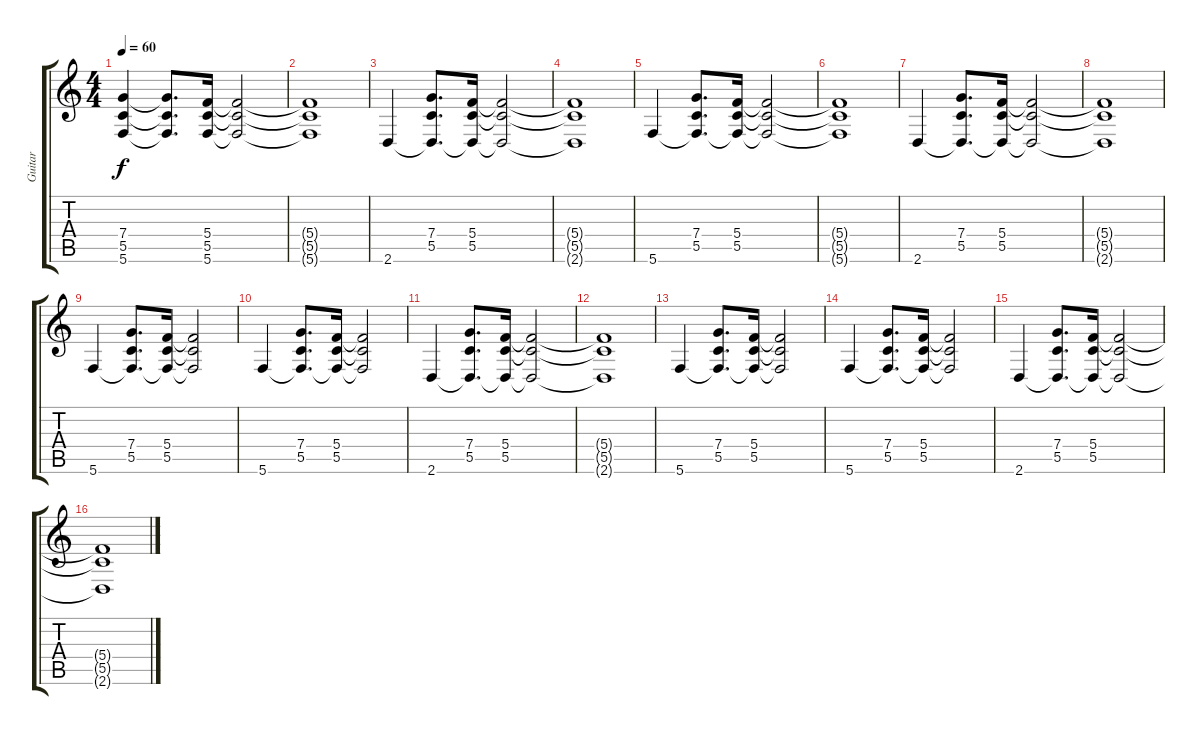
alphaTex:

\track ("Guitar" "Guitar") {instrument acousticguitarsteel}
\staff {score tabs}
\tuning (E4 C4 G3 C3 G2 C2) {hide}
\ts (4 4)
\tempo 60
\clef g2
\ks c
(7.4 5.5 5.6).4{dy f instrument acousticguitarsteel} (7.4{t} 5.5{t} 5.6{t}).8{d} (5.4 5.5 5.6).16 (5.4{t} 5.5{t} 5.6{t}).2 |
(5.4{t} 5.5{t} 5.6{t}).1 |
2.6.4 (7.4 5.5 2.6{t}).8{d} (5.4 5.5 2.6{t}).16 (5.4{t} 5.5{t} 2.6{t}).2 |
(5.4{t} 5.5{t} 2.6{t}).1 |
5.6.4 (7.4 5.5 5.6{t}).8{d} (5.4 5.5 5.6{t}).16 (5.4{t} 5.5{t} 5.6{t}).2 |
(5.4{t} 5.5{t} 5.6{t}).1 |
2.6.4 (7.4 5.5 2.6{t}).8{d} (5.4 5.5 2.6{t}).16 (5.4{t} 5.5{t} 2.6{t}).2 |
(5.4{t} 5.5{t} 2.6{t}).1 |
5.6.4 (7.4 5.5 5.6{t}).8{d} (5.4 5.5 5.6{t}).16 (5.4{t} 5.5{t} 5.6{t}).2 |
5.6.4 (7.4 5.5 5.6{t}).8{d} (5.4 5.5 5.6{t}).16 (5.4{t} 5.5{t} 5.6{t}).2 |
2.6.4 (7.4 5.5 2.6{t}).8{d} (5.4 5.5 2.6{t}).16 (5.4{t} 5.5{t} 2.6{t}).2 |
(5.4{t} 5.5{t} 2.6{t}).1 |
5.6.4 (7.4 5.5 5.6{t}).8{d} (5.4 5.5 5.6{t}).16 (5.4{t} 5.5{t} 5.6{t}).2 |
5.6.4 (7.4 5.5 5.6{t}).8{d} (5.4 5.5 5.6{t}).16 (5.4{t} 5.5{t} 5.6{t}).2 |
2.6.4 (7.4 5.5 2.6{t}).8{d} (5.4 5.5 2.6{t}).16 (5.4{t} 5.5{t} 2.6{t}).2 |
(5.4{t} 5.5{t} 2.6{t}).1
